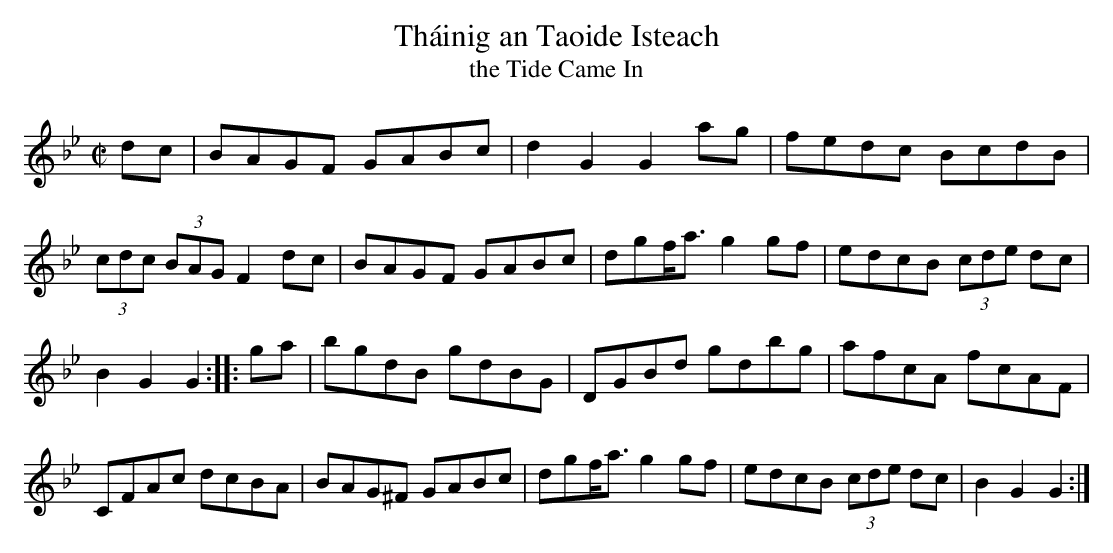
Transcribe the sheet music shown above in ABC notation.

X:1
T:Th\'ainig an Taoide Isteach
T: the Tide Came In
L:1/8
M:C|
K:GMin
dc|BAGF GABc|d2G2 G2ag|fedc BcdB|(3cdc (3BAG F2dc|\
BAGF GABc|dgf<a g2gf|edcB (3cde dc|B2G2 G2::ga|\
bgdB gdBG|DGBd gdbg|afcA fcAF|CFAc dcBA|\
BAG^F GABc|dgf<a g2gf|edcB (3cde dc|B2G2 G2:|
